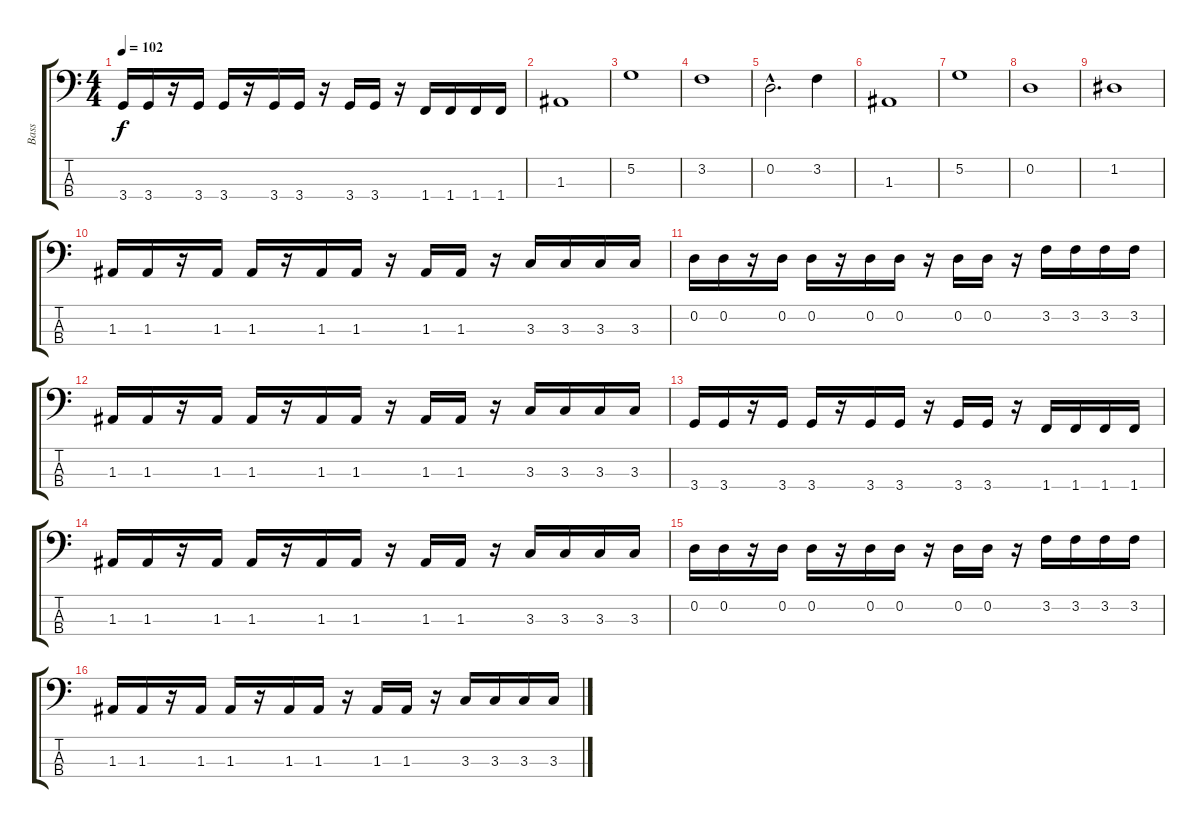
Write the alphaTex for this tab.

\track ("Bass" "Bass") {instrument electricbasspick}
\staff {score tabs}
\tuning (G2 D2 A1 E1) {hide}
\ts (4 4)
\tempo 102
\clef f4
\ks c
3.4.16{dy f} 3.4.16 r.16 3.4.16 3.4.16 r.16 3.4.16 3.4.16 r.16 3.4.16 3.4.16 r.16 1.4.16 1.4.16 1.4.16 1.4.16 |
1.3.1{volume 13 instrument electricbassfinger} |
5.2.1 |
3.2.1 |
0.2{hac}.2{d} 3.2.4 |
1.3.1{volume 13 instrument electricbassfinger} |
5.2.1 |
0.2.1 |
1.2.1 |
1.3.16{volume 15 instrument electricbasspick} 1.3.16 r.16 1.3.16 1.3.16 r.16 1.3.16 1.3.16 r.16 1.3.16 1.3.16 r.16 3.3.16 3.3.16 3.3.16 3.3.16 |
0.2.16 0.2.16 r.16 0.2.16 0.2.16 r.16 0.2.16 0.2.16 r.16 0.2.16 0.2.16 r.16 3.2.16 3.2.16 3.2.16 3.2.16 |
1.3.16 1.3.16 r.16 1.3.16 1.3.16 r.16 1.3.16 1.3.16 r.16 1.3.16 1.3.16 r.16 3.3.16 3.3.16 3.3.16 3.3.16 |
3.4.16 3.4.16 r.16 3.4.16 3.4.16 r.16 3.4.16 3.4.16 r.16 3.4.16 3.4.16 r.16 1.4.16 1.4.16 1.4.16 1.4.16 |
1.3.16 1.3.16 r.16 1.3.16 1.3.16 r.16 1.3.16 1.3.16 r.16 1.3.16 1.3.16 r.16 3.3.16 3.3.16 3.3.16 3.3.16 |
0.2.16 0.2.16 r.16 0.2.16 0.2.16 r.16 0.2.16 0.2.16 r.16 0.2.16 0.2.16 r.16 3.2.16 3.2.16 3.2.16 3.2.16 |
1.3.16 1.3.16 r.16 1.3.16 1.3.16 r.16 1.3.16 1.3.16 r.16 1.3.16 1.3.16 r.16 3.3.16 3.3.16 3.3.16 3.3.16
